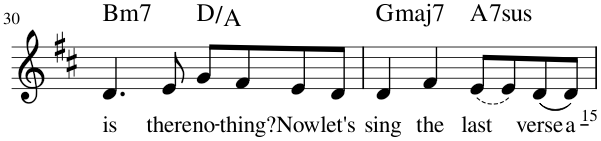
**kern	**text	**harte
*part1	*part1	*part1
*staff1	*staff1	*
*I"Voice	*	*
*I'Vo.	*	*
!!LO:PB:g=z
*clefG2	*	*
*k[f#c#]	*	*
*M4/4	*	*
=30	=30	=30
!	!LO:LY:b	!LO:H:kt=m7
4.d/	is	B:min7
!	!LO:LY:b	!
8e/	there	.
!	!LO:LY:b	!
8g/L	no-	D:maj/5
!	!LO:LY:b	!
8f#/	-thing?	.
!	!LO:LY:b	!
8e/	Now	.
!	!LO:LY:b	!
8d/J	let's	.
=31	=31	=31
!	!LO:LY:b	!LO:H:kt=maj7
4d/	sing	G:maj7
!	!LO:LY:b	!
4f#/	the	.
!	!LO:LY:b	!LO:H:kt=7sus
(8e/L	last	A:sus4(7)
8e/)	.	.
!	!LO:LY:b	!
(8d/	verse	.
!	!LO:LY:b	!
8d/J)	a-	.
=	=	=
*-	*-	*-
